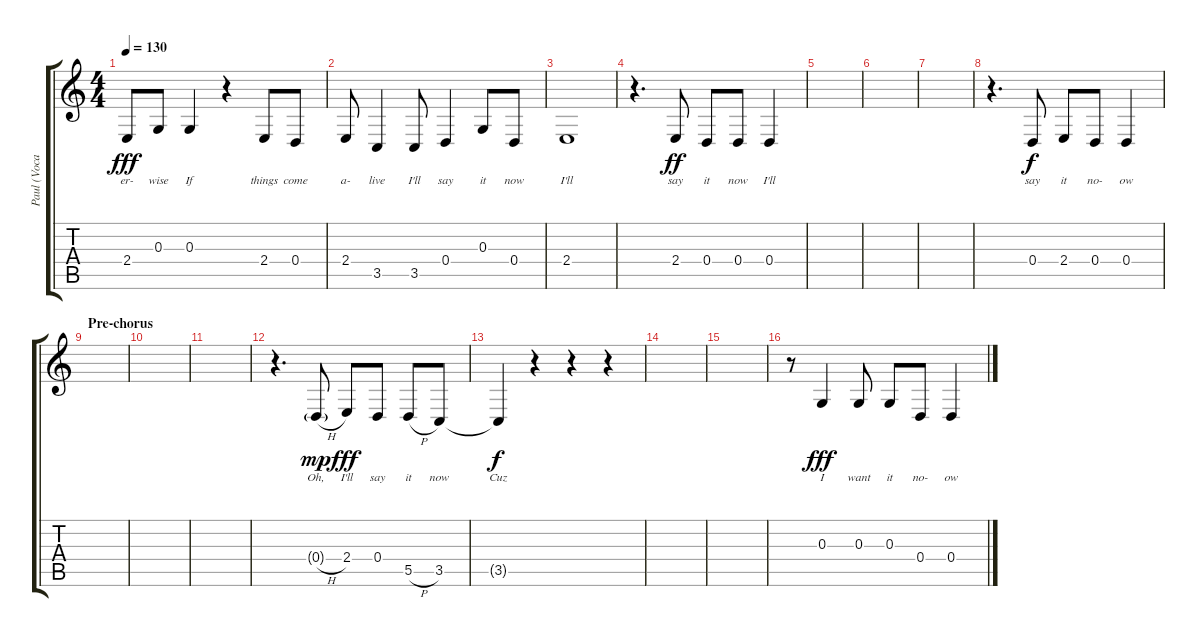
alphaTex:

\track ("Paul (Vocals)" "Paul (Voca") {instrument tenorsax}
\staff {score tabs}
\tuning (E4 B3 G3 D3 A2 E2) {hide}
\ts (4 4)
\tempo 130
\clef g2
\ks c
2.4.8{lyrics (0 "er-") lyrics (1 "") lyrics (2 "") lyrics (3 "") lyrics (4 "") dy fff} 0.3.8{lyrics (0 "wise") lyrics (1 "") lyrics (2 "") lyrics (3 "") lyrics (4 "")} 0.3.4{lyrics (0 "If") lyrics (1 "") lyrics (2 "") lyrics (3 "") lyrics (4 "")} r.4 2.4.8{lyrics (0 "things") lyrics (1 "") lyrics (2 "") lyrics (3 "") lyrics (4 "")} 0.4.8{lyrics (0 "come") lyrics (1 "") lyrics (2 "") lyrics (3 "") lyrics (4 "")} |
2.4.8{lyrics (0 "a-") lyrics (1 "") lyrics (2 "") lyrics (3 "") lyrics (4 "")} 3.5.4{lyrics (0 "live") lyrics (1 "") lyrics (2 "") lyrics (3 "") lyrics (4 "")} 3.5.8{lyrics (0 "I'll") lyrics (1 "") lyrics (2 "") lyrics (3 "") lyrics (4 "")} 0.4.4{lyrics (0 "say") lyrics (1 "") lyrics (2 "") lyrics (3 "") lyrics (4 "")} 0.3.8{lyrics (0 "it") lyrics (1 "") lyrics (2 "") lyrics (3 "") lyrics (4 "")} 0.4.8{lyrics (0 "now") lyrics (1 "") lyrics (2 "") lyrics (3 "") lyrics (4 "")} |
2.4.1{lyrics (0 "I'll") lyrics (1 "") lyrics (2 "") lyrics (3 "") lyrics (4 "")} |
r.4{d} 2.4.8{lyrics (0 "say") lyrics (1 "") lyrics (2 "") lyrics (3 "") lyrics (4 "") dy ff} 0.4.8{lyrics (0 "it") lyrics (1 "") lyrics (2 "") lyrics (3 "") lyrics (4 "")} 0.4.8{lyrics (0 "now") lyrics (1 "") lyrics (2 "") lyrics (3 "") lyrics (4 "")} 0.4.4{lyrics (0 "I'll") lyrics (1 "") lyrics (2 "") lyrics (3 "") lyrics (4 "")} |
|
|
|
r.4{d} 0.4.8{lyrics (0 "say") lyrics (1 "") lyrics (2 "") lyrics (3 "") lyrics (4 "") dy f} 2.4.8{lyrics (0 "it") lyrics (1 "") lyrics (2 "") lyrics (3 "") lyrics (4 "")} 0.4.8{lyrics (0 "no-") lyrics (1 "") lyrics (2 "") lyrics (3 "") lyrics (4 "")} 0.4.4{lyrics (0 "ow") lyrics (1 "") lyrics (2 "") lyrics (3 "") lyrics (4 "")} |
\section ("" "Pre-chorus")
|
|
|
r.4{d} 0.4{h g}.8{lyrics (0 "Oh,") lyrics (1 "") lyrics (2 "") lyrics (3 "") lyrics (4 "") dy mp} 2.4.8{lyrics (0 "I'll") lyrics (1 "") lyrics (2 "") lyrics (3 "") lyrics (4 "") dy fff} 0.4.8{lyrics (0 "say") lyrics (1 "") lyrics (2 "") lyrics (3 "") lyrics (4 "")} 5.5{h}.8{lyrics (0 "it") lyrics (1 "") lyrics (2 "") lyrics (3 "") lyrics (4 "")} 3.5.8{lyrics (0 "now") lyrics (1 "") lyrics (2 "") lyrics (3 "") lyrics (4 "")} |
3.5{t}.4{lyrics (0 "Cuz") lyrics (1 "") lyrics (2 "") lyrics (3 "") lyrics (4 "") dy f} r.4 r.4 r.4 |
|
|
r.8 0.3.4{lyrics (0 "I") lyrics (1 "") lyrics (2 "") lyrics (3 "") lyrics (4 "") dy fff} 0.3.8{lyrics (0 "want") lyrics (1 "") lyrics (2 "") lyrics (3 "") lyrics (4 "")} 0.3.8{lyrics (0 "it") lyrics (1 "") lyrics (2 "") lyrics (3 "") lyrics (4 "")} 0.4.8{lyrics (0 "no-") lyrics (1 "") lyrics (2 "") lyrics (3 "") lyrics (4 "")} 0.4.4{lyrics (0 "ow") lyrics (1 "") lyrics (2 "") lyrics (3 "") lyrics (4 "")}
